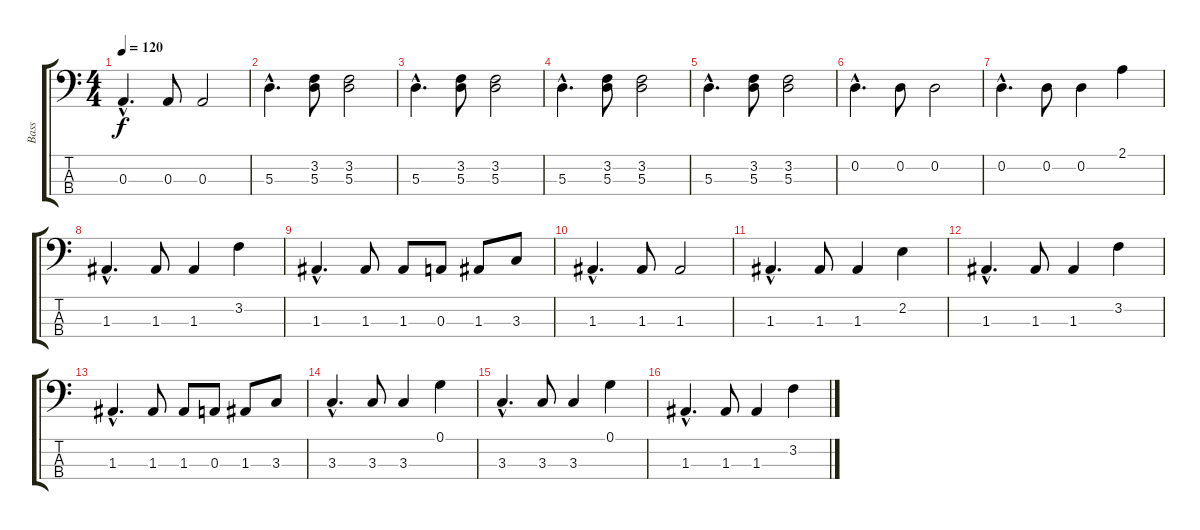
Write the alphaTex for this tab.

\track ("Bass" "Bass") {instrument electricbassfinger}
\staff {score tabs}
\tuning (G2 D2 A1 E1) {hide}
\ts (4 4)
\tempo 120
\clef f4
\ks c
0.3{hac}.4{d dy f} 0.3.8 0.3.2 |
5.3{hac}.4{d} (3.2 5.3).8 (3.2 5.3).2 |
5.3{hac}.4{d} (3.2 5.3).8 (3.2 5.3).2 |
5.3{hac}.4{d} (3.2 5.3).8 (3.2 5.3).2 |
5.3{hac}.4{d} (3.2 5.3).8 (3.2 5.3).2 |
0.2{hac}.4{d} 0.2.8 0.2.2 |
0.2{hac}.4{d} 0.2.8 0.2.4 2.1.4 |
1.3{hac}.4{d} 1.3.8 1.3.4 3.2.4 |
1.3{hac}.4{d} 1.3.8 1.3.8 0.3.8 1.3.8 3.3.8 |
1.3{hac}.4{d} 1.3.8 1.3.2 |
1.3{hac}.4{d} 1.3.8 1.3.4 2.2.4 |
1.3{hac}.4{d} 1.3.8 1.3.4 3.2.4 |
1.3{hac}.4{d} 1.3.8 1.3.8 0.3.8 1.3.8 3.3.8 |
3.3{hac}.4{d} 3.3.8 3.3.4 0.1.4 |
3.3{hac}.4{d} 3.3.8 3.3.4 0.1.4 |
1.3{hac}.4{d} 1.3.8 1.3.4 3.2.4
